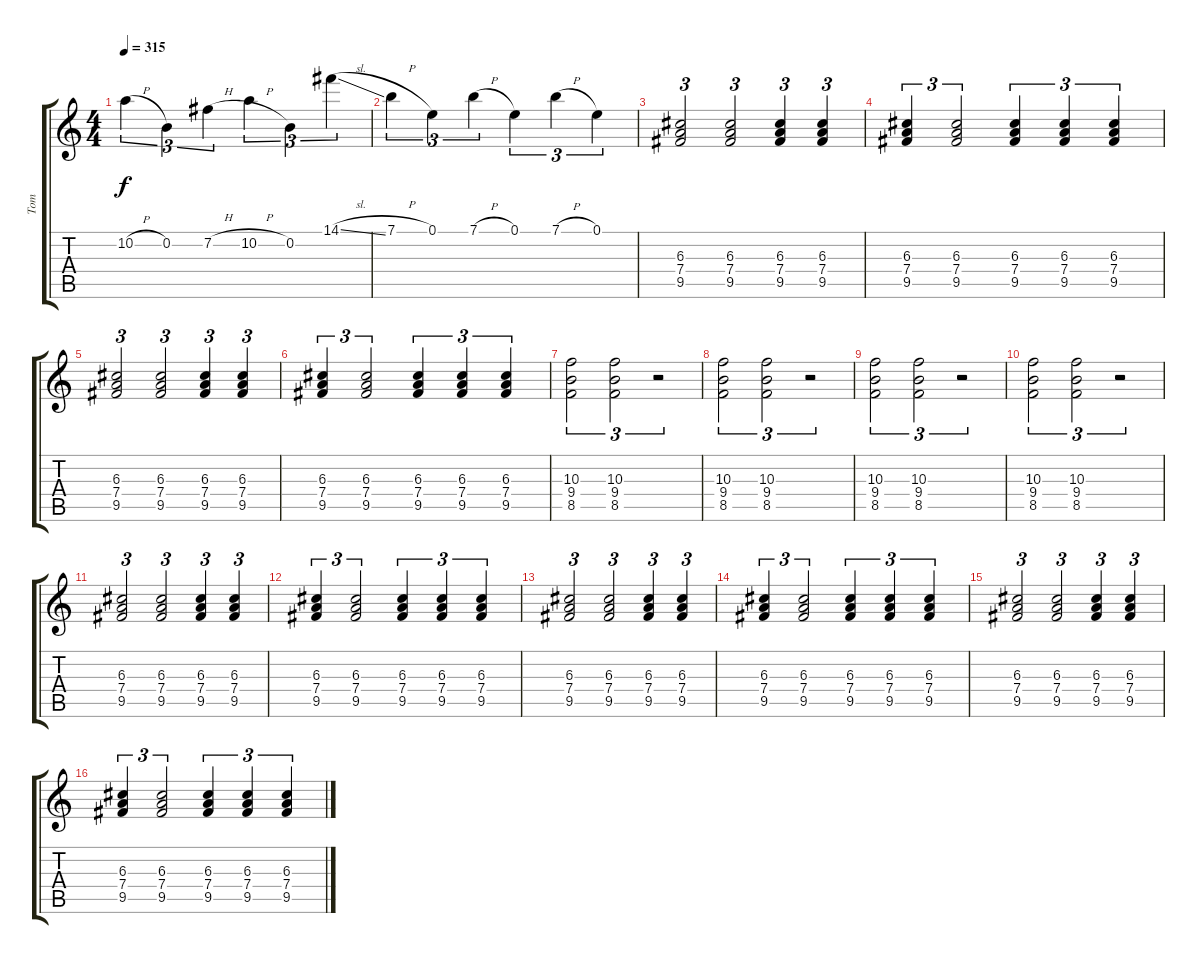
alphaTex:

\track ("Tom" "Tom") {instrument distortionguitar}
\staff {score tabs}
\tuning (E4 B3 G3 D3 A2 E2) {hide}
\ts (4 4)
\tempo 315
\clef g2
\ks c
10.2{h}.4{tu (3 2) dy f instrument distortionguitar} 0.2.4{tu (3 2)} 7.2{h}.4{tu (3 2)} 10.2{h}.4{tu (3 2)} 0.2.4{tu (3 2)} 14.1{sl}.4{tu (3 2)} |
7.1{h}.4{tu (3 2)} 0.1.4{tu (3 2)} 7.1{h}.4{tu (3 2)} 0.1.4{tu (3 2)} 7.1{h}.4{tu (3 2)} 0.1.4{tu (3 2)} |
(6.3 7.4 9.5).2{tu (3 2) instrument overdrivenguitar} (6.3 7.4 9.5).2{tu (3 2)} (6.3 7.4 9.5).4{tu (3 2)} (6.3 7.4 9.5).4{tu (3 2)} |
(6.3 7.4 9.5).4{tu (3 2)} (6.3 7.4 9.5).2{tu (3 2)} (6.3 7.4 9.5).4{tu (3 2)} (6.3 7.4 9.5).4{tu (3 2)} (6.3 7.4 9.5).4{tu (3 2)} |
(6.3 7.4 9.5).2{tu (3 2)} (6.3 7.4 9.5).2{tu (3 2)} (6.3 7.4 9.5).4{tu (3 2)} (6.3 7.4 9.5).4{tu (3 2)} |
(6.3 7.4 9.5).4{tu (3 2)} (6.3 7.4 9.5).2{tu (3 2)} (6.3 7.4 9.5).4{tu (3 2)} (6.3 7.4 9.5).4{tu (3 2)} (6.3 7.4 9.5).4{tu (3 2)} |
(10.3 9.4 8.5).2{tu (3 2)} (10.3 9.4 8.5).2{tu (3 2)} r.2{tu (3 2)} |
(10.3 9.4 8.5).2{tu (3 2)} (10.3 9.4 8.5).2{tu (3 2)} r.2{tu (3 2)} |
(10.3 9.4 8.5).2{tu (3 2)} (10.3 9.4 8.5).2{tu (3 2)} r.2{tu (3 2)} |
(10.3 9.4 8.5).2{tu (3 2)} (10.3 9.4 8.5).2{tu (3 2)} r.2{tu (3 2)} |
(6.3 7.4 9.5).2{tu (3 2)} (6.3 7.4 9.5).2{tu (3 2)} (6.3 7.4 9.5).4{tu (3 2)} (6.3 7.4 9.5).4{tu (3 2)} |
(6.3 7.4 9.5).4{tu (3 2)} (6.3 7.4 9.5).2{tu (3 2)} (6.3 7.4 9.5).4{tu (3 2)} (6.3 7.4 9.5).4{tu (3 2)} (6.3 7.4 9.5).4{tu (3 2)} |
(6.3 7.4 9.5).2{tu (3 2)} (6.3 7.4 9.5).2{tu (3 2)} (6.3 7.4 9.5).4{tu (3 2)} (6.3 7.4 9.5).4{tu (3 2)} |
(6.3 7.4 9.5).4{tu (3 2)} (6.3 7.4 9.5).2{tu (3 2)} (6.3 7.4 9.5).4{tu (3 2)} (6.3 7.4 9.5).4{tu (3 2)} (6.3 7.4 9.5).4{tu (3 2)} |
(6.3 7.4 9.5).2{tu (3 2)} (6.3 7.4 9.5).2{tu (3 2)} (6.3 7.4 9.5).4{tu (3 2)} (6.3 7.4 9.5).4{tu (3 2)} |
(6.3 7.4 9.5).4{tu (3 2)} (6.3 7.4 9.5).2{tu (3 2)} (6.3 7.4 9.5).4{tu (3 2)} (6.3 7.4 9.5).4{tu (3 2)} (6.3 7.4 9.5).4{tu (3 2)}
